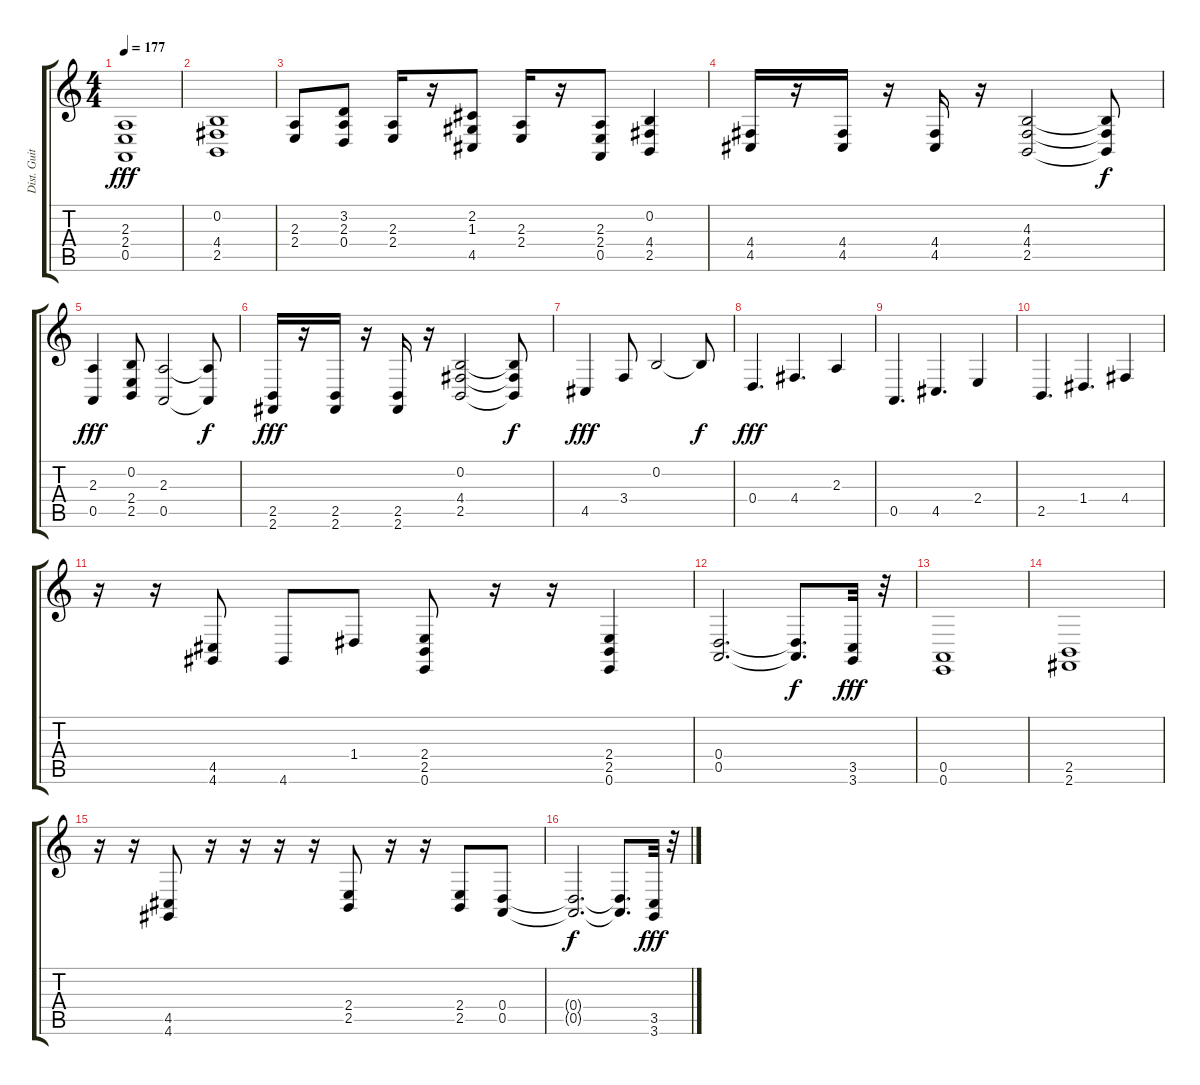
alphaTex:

\track ("Dist. Guitar 3" "Dist. Guit") {instrument lead5charang}
\staff {score tabs}
\tuning (E4 B3 G3 D3 A2 E2) {hide}
\ts (4 4)
\tempo 177
\clef g2
\ks c
(2.3 2.4 0.5).1{dy fff} |
(0.2 4.4 2.5).1 |
(2.3 2.4).8 (3.2 2.3 0.4).8 (2.3 2.4).16 r.16 (2.2 1.3 4.5).8 (2.3 2.4).16 r.16 (2.3 2.4 0.5).8 (0.2 4.4 2.5).4 |
(4.4 4.5).16 r.16 (4.4 4.5).16 r.16 (4.4 4.5).16 r.16 (4.3 4.4 2.5).2 (4.3{t} 4.4{t} 2.5{t}).8{dy f} |
(2.3 0.5).4{dy fff} (0.2 2.4 2.5).8 (2.3 0.5).2 (2.3{t} 0.5{t}).8{dy f} |
(2.5 2.6).16{dy fff} r.16 (2.5 2.6).16 r.16 (2.5 2.6).16 r.16 (0.2 4.4 2.5).2 (0.2{t} 4.4{t} 2.5{t}).8{dy f} |
4.5.4{dy fff} 3.4.8 0.2.2 0.2{t}.8{dy f} |
0.4.4{d dy fff} 4.4.4{d} 2.3.4 |
0.5.4{d} 4.5.4{d} 2.4.4 |
2.5.4{d} 1.4.4{d} 4.4.4 |
r.16 r.16 (4.5 4.6).8 4.6.8 1.4.8 (2.4 2.5 0.6).8 r.16 r.16 (2.4 2.5 0.6).4 |
(0.4 0.5).2{d} (0.4{t} 0.5{t}).8{d dy f} (3.5 3.6).32{dy fff} r.32 |
(0.5 0.6).1 |
(2.5 2.6).1 |
r.16 r.16 (4.5 4.6).8 r.16 r.16 r.16 r.16 (2.4 2.5).8 r.16 r.16 (2.4 2.5).8 (0.4 0.5).8 |
(0.4{t} 0.5{t}).2{d dy f} (0.4{t} 0.5{t}).8{d} (3.5 3.6).32{dy fff} r.32
